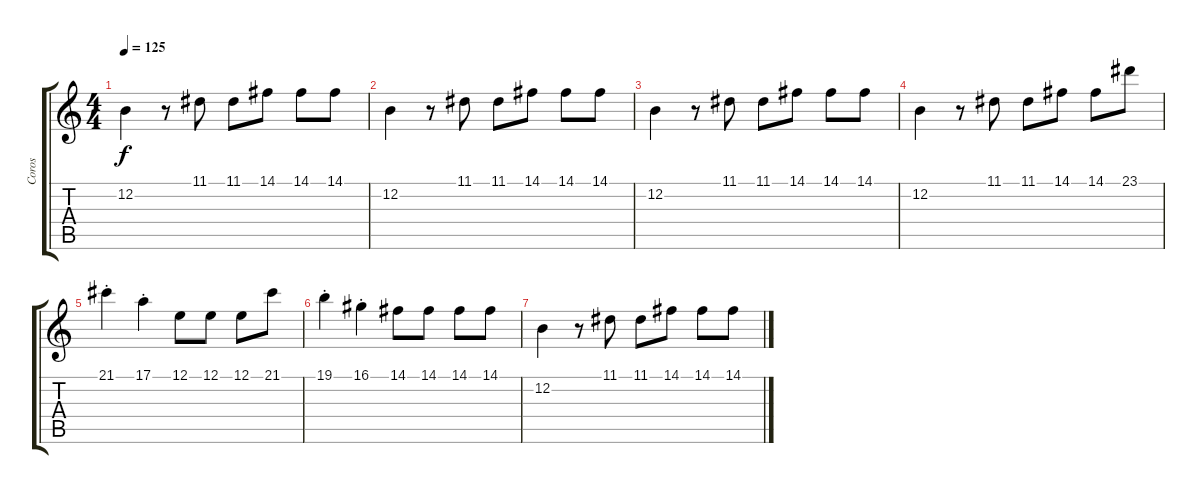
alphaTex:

\track ("Coros" "Coros") {instrument clarinet}
\staff {score tabs}
\tuning (E4 B3 G3 D3 A2 E2) {hide}
\ts (4 4)
\tempo 125
\clef g2
\ks c
12.2.4{dy f} r.8 11.1.8 11.1.8 14.1.8 14.1.8 14.1.8 |
12.2.4 r.8 11.1.8 11.1.8 14.1.8 14.1.8 14.1.8 |
12.2.4 r.8 11.1.8 11.1.8 14.1.8 14.1.8 14.1.8 |
12.2.4 r.8 11.1.8 11.1.8 14.1.8 14.1.8 23.1.8 |
21.1{st}.4 17.1{st}.4 12.1.8 12.1.8 12.1.8 21.1.8 |
19.1{st}.4 16.1{st}.4 14.1.8 14.1.8 14.1.8 14.1.8 |
12.2.4 r.8 11.1.8 11.1.8 14.1.8 14.1.8 14.1.8
